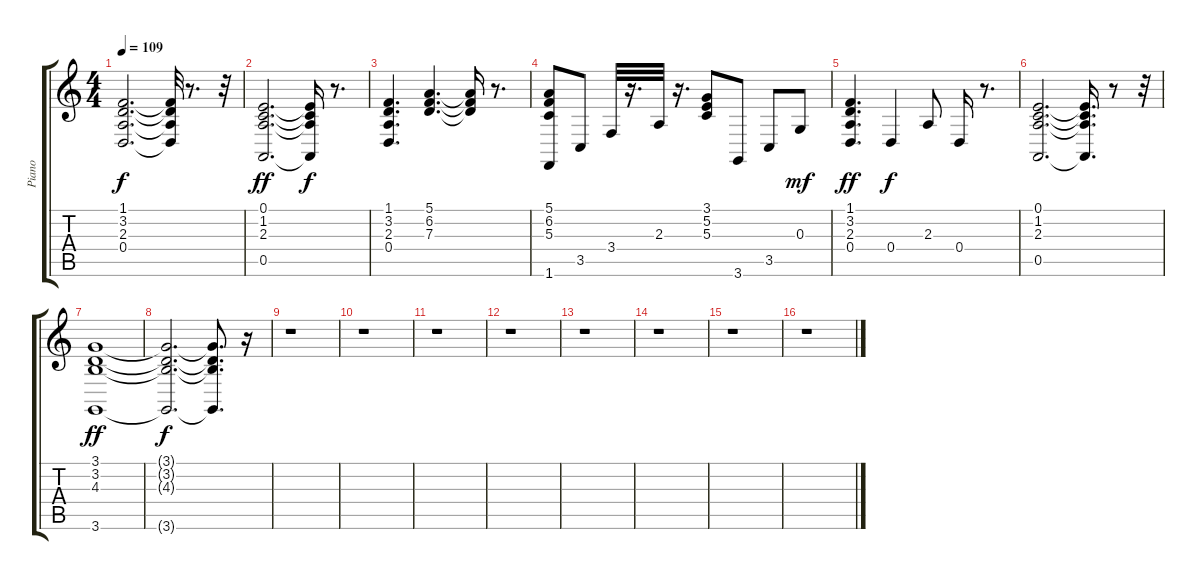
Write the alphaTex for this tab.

\track ("Piano" "Piano") {instrument brightacousticpiano}
\staff {score tabs}
\tuning (E4 B3 G3 D3 A2 E2) {hide}
\ts (4 4)
\tempo 109
\clef g2
\ks c
(1.1 3.2 2.3 0.4).2{d dy f} (1.1{t} 3.2{t} 2.3{t} 0.4{t}).32 r.8{d} r.32 |
(0.1 1.2 2.3 0.5).2{d dy ff} (0.1{t} 1.2{t} 2.3{t} 0.5{t}).16{dy f} r.8{d} |
(1.1 3.2 2.3 0.4).4{d} (5.1 6.2 7.3).4{d} (5.1{t} 6.2{t} 7.3{t}).16 r.8{d} |
(5.1 6.2 5.3 1.6).8 3.5.8 3.4.32 r.16{d} 2.3.32 r.16{d} (3.1 5.2 5.3).8 3.6.8 3.5.8 0.3.8{dy mf} |
(1.1 3.2 2.3 0.4).4{d dy ff} 0.4.4{dy f} 2.3.8 0.4.16 r.8{d} |
(0.1 1.2 2.3 0.5).2{d} (0.1{t} 1.2{t} 2.3{t} 0.5{t}).16{d} r.8 r.32 |
(3.1 3.2 4.3 3.6).1{dy ff} |
(3.1{t} 3.2{t} 4.3{t} 3.6{t}).2{d dy f} (3.1{t} 3.2{t} 4.3{t} 3.6{t}).8{d} r.16 |
r.1 |
r.1 |
r.1 |
r.1 |
r.1 |
r.1 |
r.1 |
r.1
